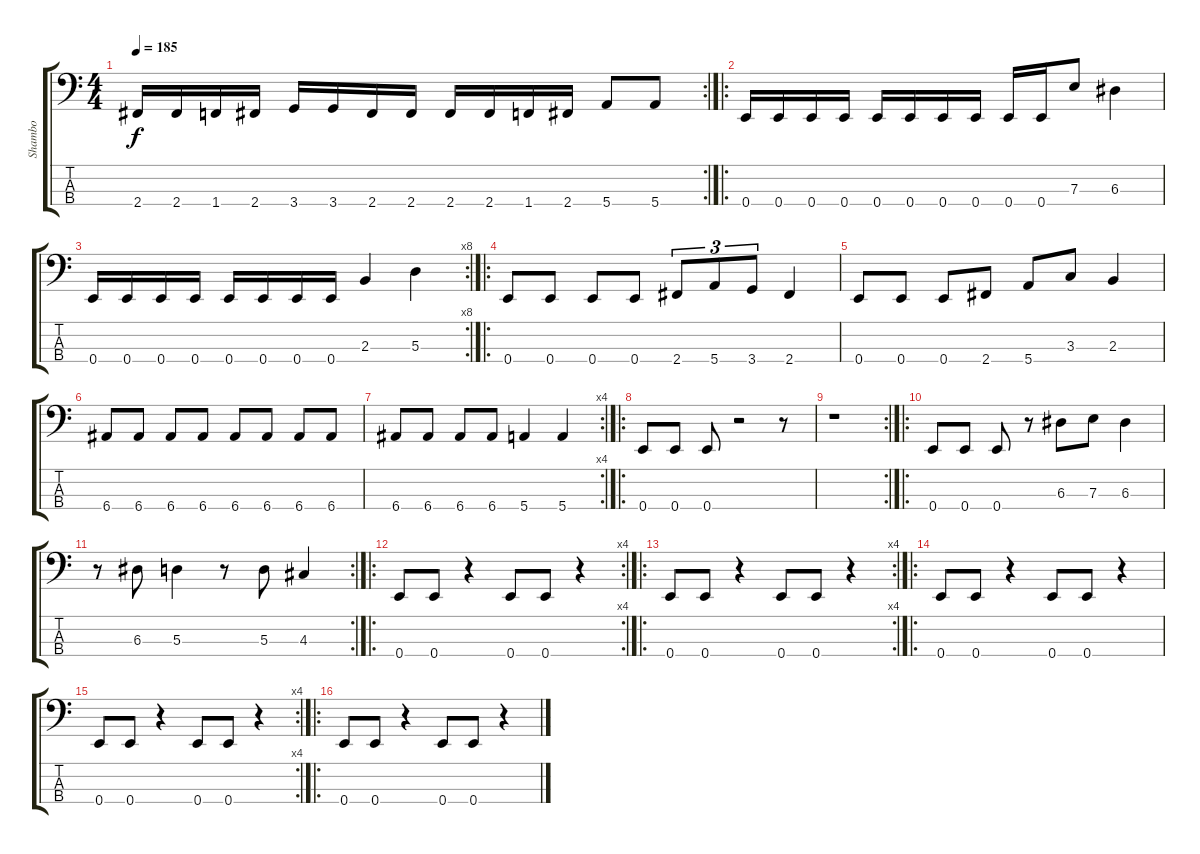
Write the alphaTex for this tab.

\track ("Shambo" "Shambo") {instrument electricbasspick}
\staff {score tabs}
\tuning (G2 D2 A1 E1) {hide}
\rc 2
\ts (4 4)
\tempo 185
\clef f4
\ks c
2.4.16{dy f} 2.4.16 1.4.16 2.4.16 3.4.16 3.4.16 2.4.16 2.4.16 2.4.16 2.4.16 1.4.16 2.4.16 5.4.8 5.4.8 |
\ro
0.4.16 0.4.16 0.4.16 0.4.16 0.4.16 0.4.16 0.4.16 0.4.16 0.4.16 0.4.16 7.3.8 6.3.4 |
\rc 8
0.4.16 0.4.16 0.4.16 0.4.16 0.4.16 0.4.16 0.4.16 0.4.16 2.3.4 5.3.4 |
\ro
0.4.8 0.4.8 0.4.8 0.4.8 2.4.8{tu (3 2)} 5.4.8{tu (3 2)} 3.4.8{tu (3 2)} 2.4.4 |
0.4.8 0.4.8 0.4.8 2.4.8 5.4.8 3.3.8 2.3.4 |
6.4.8 6.4.8 6.4.8 6.4.8 6.4.8 6.4.8 6.4.8 6.4.8 |
\rc 4
6.4.8 6.4.8 6.4.8 6.4.8 5.4.4 5.4.4 |
\ro
0.4.8 0.4.8 0.4.8 r.2 r.8 |
\rc 2
r.1 |
\ro
0.4.8 0.4.8 0.4.8 r.8 6.3.8 7.3.8 6.3.4 |
\rc 2
r.8 6.3.8 5.3.4 r.8 5.3.8 4.3.4 |
\ro
\rc 4
0.4.8 0.4.8 r.4 0.4.8 0.4.8 r.4 |
\ro
\rc 4
0.4.8 0.4.8 r.4 0.4.8 0.4.8 r.4 |
\ro
0.4.8 0.4.8 r.4 0.4.8 0.4.8 r.4 |
\rc 4
0.4.8 0.4.8 r.4 0.4.8 0.4.8 r.4 |
\ro
0.4.8 0.4.8 r.4 0.4.8 0.4.8 r.4
